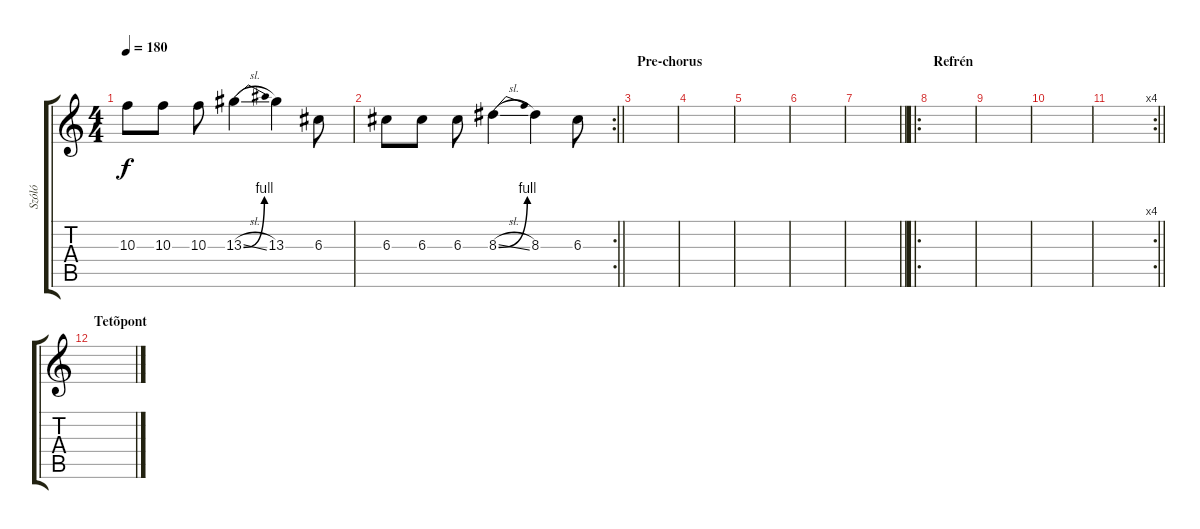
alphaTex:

\track ("Szóló" "Szóló") {instrument overdrivenguitar}
\staff {score tabs}
\tuning (E4 B3 G3 D3 A2 E2) {hide}
\ts (4 4)
\tempo 180
\clef g2
\ks c
10.3.8{dy f} 10.3.8 10.3.8 13.3{be (bend 0 0 60 4) sl}.4 13.3.4 6.3.8 |
\rc 2
\barLineRight lightlight
6.3.8 6.3.8 6.3.8 8.3{be (bend 0 0 60 4) sl}.4 8.3.4 6.3.8 |
\section ("" "Pre-chorus")
|
|
|
|
\barLineRight lightlight
|
\ro
\section ("" "Refrén")
|
|
|
\rc 4
\barLineRight lightlight
|
\section ("" "Tetõpont")
